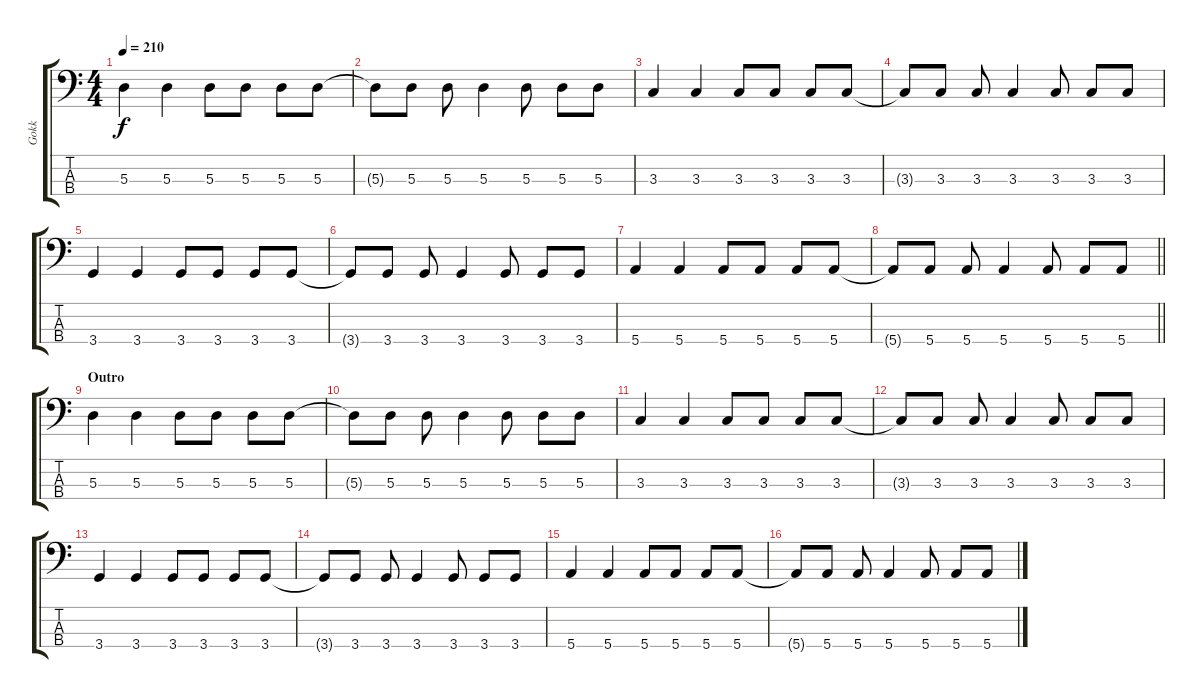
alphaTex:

\track ("Gokk" "Gokk") {instrument acousticguitarsteel}
\staff {score tabs}
\tuning (G2 D2 A1 E1) {hide}
\ts (4 4)
\tempo 210
\clef f4
\ks c
5.3.4{dy f} 5.3.4 5.3.8 5.3.8 5.3.8 5.3.8 |
5.3{t}.8 5.3.8 5.3.8 5.3.4 5.3.8 5.3.8 5.3.8 |
3.3.4 3.3.4 3.3.8 3.3.8 3.3.8 3.3.8 |
3.3{t}.8 3.3.8 3.3.8 3.3.4 3.3.8 3.3.8 3.3.8 |
3.4.4 3.4.4 3.4.8 3.4.8 3.4.8 3.4.8 |
3.4{t}.8 3.4.8 3.4.8 3.4.4 3.4.8 3.4.8 3.4.8 |
5.4.4 5.4.4 5.4.8 5.4.8 5.4.8 5.4.8 |
\barLineRight lightlight
5.4{t}.8 5.4.8 5.4.8 5.4.4 5.4.8 5.4.8 5.4.8 |
\section ("" "Outro")
5.3.4 5.3.4 5.3.8 5.3.8 5.3.8 5.3.8 |
5.3{t}.8 5.3.8 5.3.8 5.3.4 5.3.8 5.3.8 5.3.8 |
3.3.4 3.3.4 3.3.8 3.3.8 3.3.8 3.3.8 |
3.3{t}.8 3.3.8 3.3.8 3.3.4 3.3.8 3.3.8 3.3.8 |
3.4.4 3.4.4 3.4.8 3.4.8 3.4.8 3.4.8 |
3.4{t}.8 3.4.8 3.4.8 3.4.4 3.4.8 3.4.8 3.4.8 |
5.4.4 5.4.4 5.4.8 5.4.8 5.4.8 5.4.8 |
5.4{t}.8 5.4.8 5.4.8 5.4.4 5.4.8 5.4.8 5.4.8
